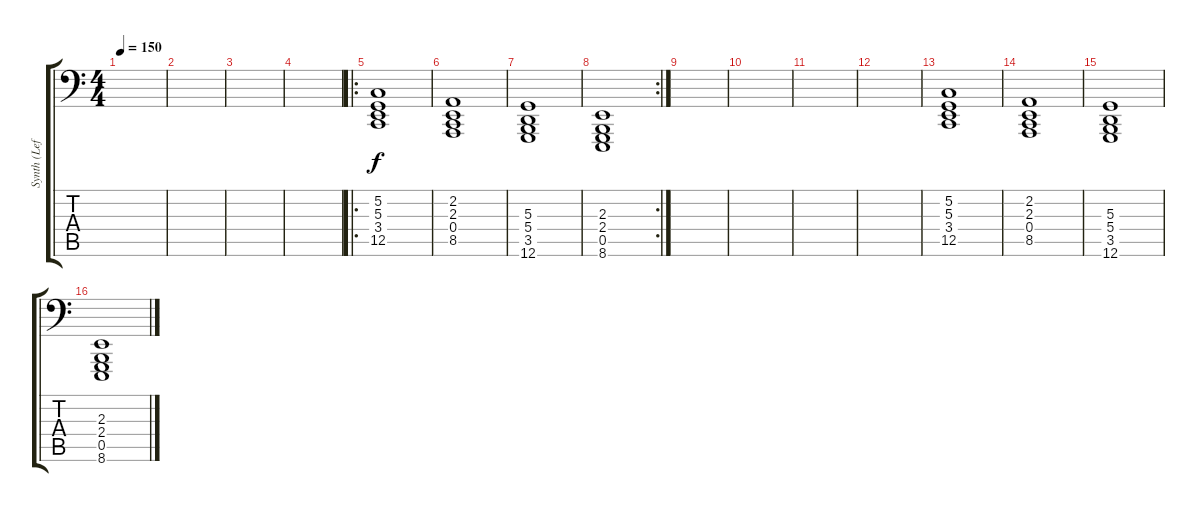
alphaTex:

\track ("Synth (Left hand)" "Synth (Lef") {instrument stringensemble1}
\staff {score tabs}
\tuning (C3 G2 D2 A1 E1 B0) {hide}
\ts (4 4)
\tempo 150
\clef f4
\ks c
|
|
|
|
\ro
(5.2 5.3 3.4 12.5).1 |
(2.2 2.3 0.4 8.5).1 |
(5.3 5.4 3.5 12.6).1 |
\rc 2
(2.3 2.4 0.5 8.6).1 |
|
|
|
|
(5.2 5.3 3.4 12.5).1 |
(2.2 2.3 0.4 8.5).1 |
(5.3 5.4 3.5 12.6).1 |
(2.3 2.4 0.5 8.6).1
